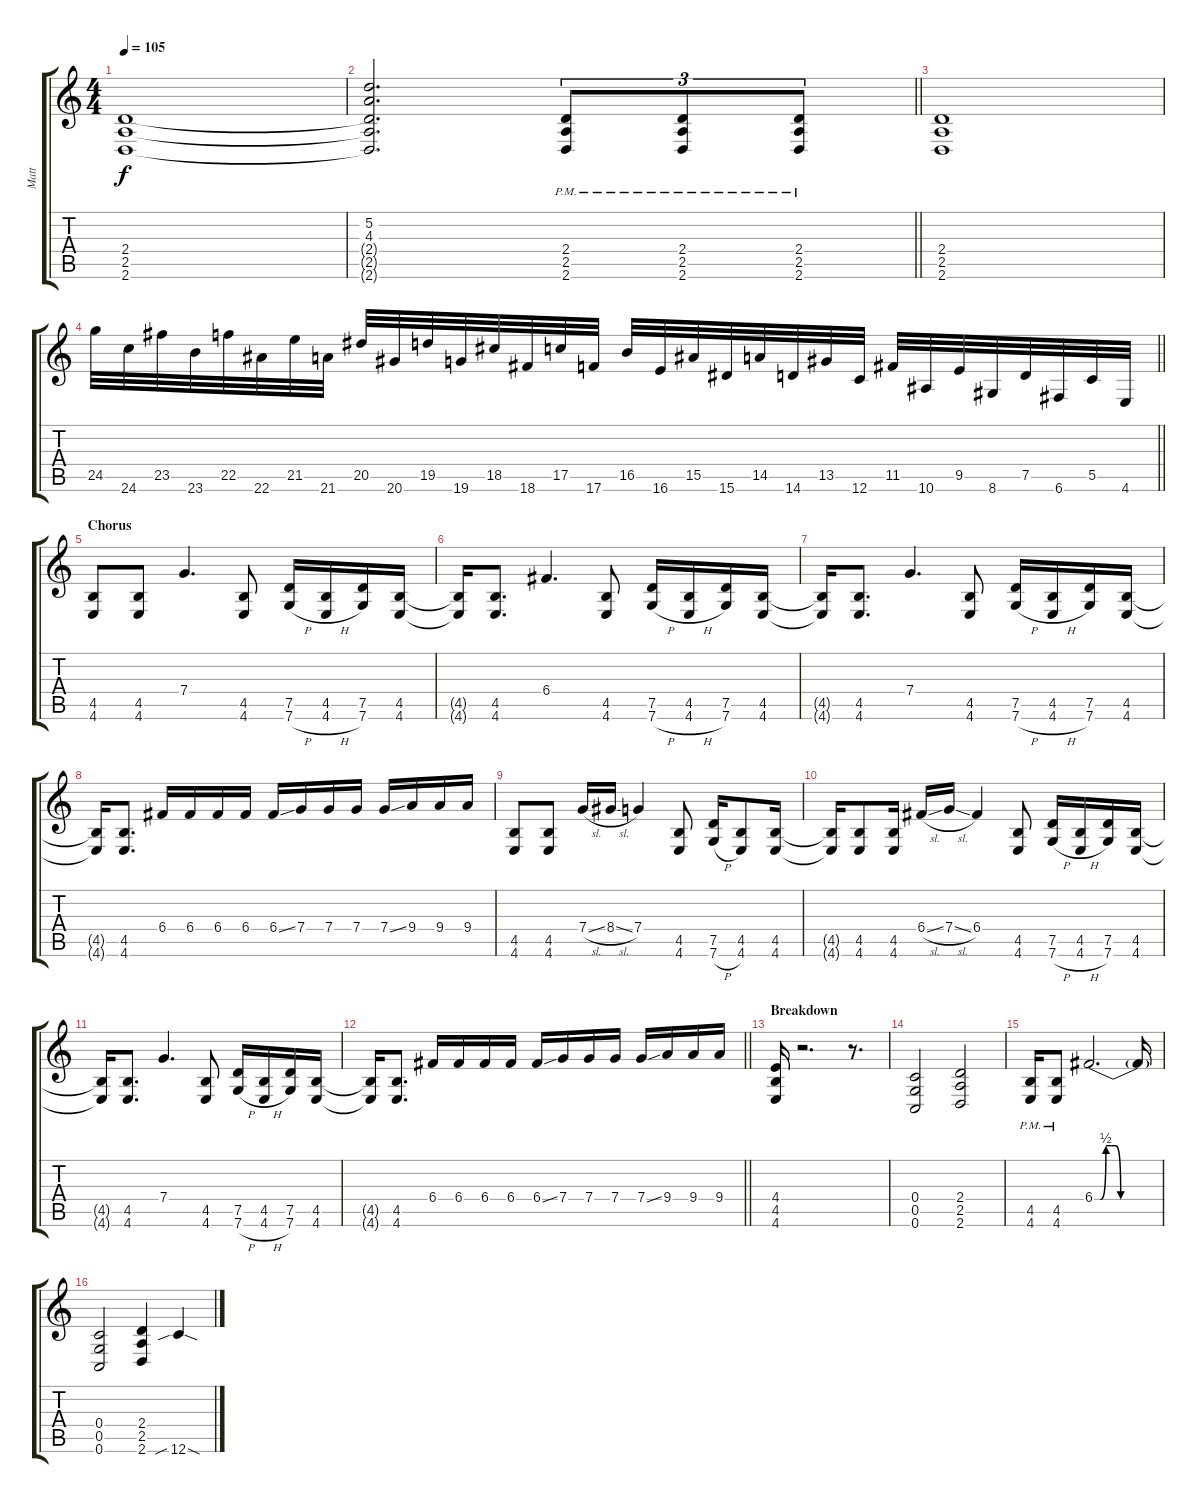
\track ("Matt" "Matt") {instrument distortionguitar}
\staff {score tabs}
\tuning (D4 A3 F3 C3 G2 C2) {hide}
\ts (4 4)
\tempo 105
\clef g2
\ks c
(2.4 2.5 2.6).1{dy f} |
\barLineRight lightlight
(5.2 4.3 2.4{t} 2.5{t} 2.6{t}).2{d} (2.4{pm} 2.5{pm} 2.6{pm}).8{tu (3 2)} (2.4{pm} 2.5{pm} 2.6{pm}).8{tu (3 2)} (2.4{pm} 2.5{pm} 2.6{pm}).8{tu (3 2)} |
(2.4 2.5 2.6).1 |
\barLineRight lightlight
24.5.32{instrument guitarfretnoise} 24.6.32 23.5.32 23.6.32 22.5.32 22.6.32 21.5.32 21.6.32 20.5.32 20.6.32 19.5.32 19.6.32 18.5.32 18.6.32 17.5.32 17.6.32 16.5.32 16.6.32 15.5.32 15.6.32 14.5.32 14.6.32 13.5.32 12.6.32 11.5.32 10.6.32 9.5.32 8.6.32 7.5.32 6.6.32 5.5.32 4.6.32 |
\section ("" "Chorus")
(4.5 4.6).8{instrument distortionguitar} (4.5 4.6).8 7.4.4{d} (4.5 4.6).8 (7.5 7.6{h}).16 (4.5 4.6{h}).16 (7.5 7.6).16 (4.5 4.6).16 |
(4.5{t} 4.6{t}).16 (4.5 4.6).8{d} 6.4.4{d} (4.5 4.6).8 (7.5 7.6{h}).16 (4.5 4.6{h}).16 (7.5 7.6).16 (4.5 4.6).16 |
(4.5{t} 4.6{t}).16 (4.5 4.6).8{d} 7.4.4{d} (4.5 4.6).8 (7.5 7.6{h}).16 (4.5 4.6{h}).16 (7.5 7.6).16 (4.5 4.6).16 |
(4.5{t} 4.6{t}).16 (4.5 4.6).8{d} 6.4.16 6.4.16 6.4.16 6.4.16 6.4{ss}.16 7.4.16 7.4.16 7.4.16 7.4{ss}.16 9.4.16 9.4.16 9.4.16 |
(4.5 4.6).8 (4.5 4.6).8 7.4{sl}.16 8.4{sl}.16 7.4.4 (4.5 4.6).8 (7.5 7.6{h}).16 (4.5 4.6).8 (4.5 4.6).16 |
(4.5{t} 4.6{t}).16 (4.5 4.6).8 (4.5 4.6).16 6.4{sl}.16 7.4{sl}.16 6.4.4 (4.5 4.6).8 (7.5 7.6{h}).16 (4.5 4.6{h}).16 (7.5 7.6).16 (4.5 4.6).16 |
(4.5{t} 4.6{t}).16 (4.5 4.6).8{d} 7.4.4{d} (4.5 4.6).8 (7.5 7.6{h}).16 (4.5 4.6{h}).16 (7.5 7.6).16 (4.5 4.6).16 |
\barLineRight lightlight
(4.5{t} 4.6{t}).16 (4.5 4.6).8{d} 6.4.16 6.4.16 6.4.16 6.4.16 6.4{ss}.16 7.4.16 7.4.16 7.4.16 7.4{ss}.16 9.4.16 9.4.16 9.4.16 |
\section ("" "Breakdown")
(4.4 4.5 4.6).16 r.2{d} r.8{d} |
(0.4 0.5 0.6).2 (2.4 2.5 2.6).2 |
(4.5{pm} 4.6{pm}).16 (4.5{pm} 4.6{pm}).8 6.4{be (custom 0 0 5 0 10 2 15 2 18 2 23 0 25 0 30 0 40 0 60 0)}.2{d} 6.4{t}.16 |
(0.4 0.5 0.6).2 (2.4 2.5 2.6).4 12.6{sib sod}.4
